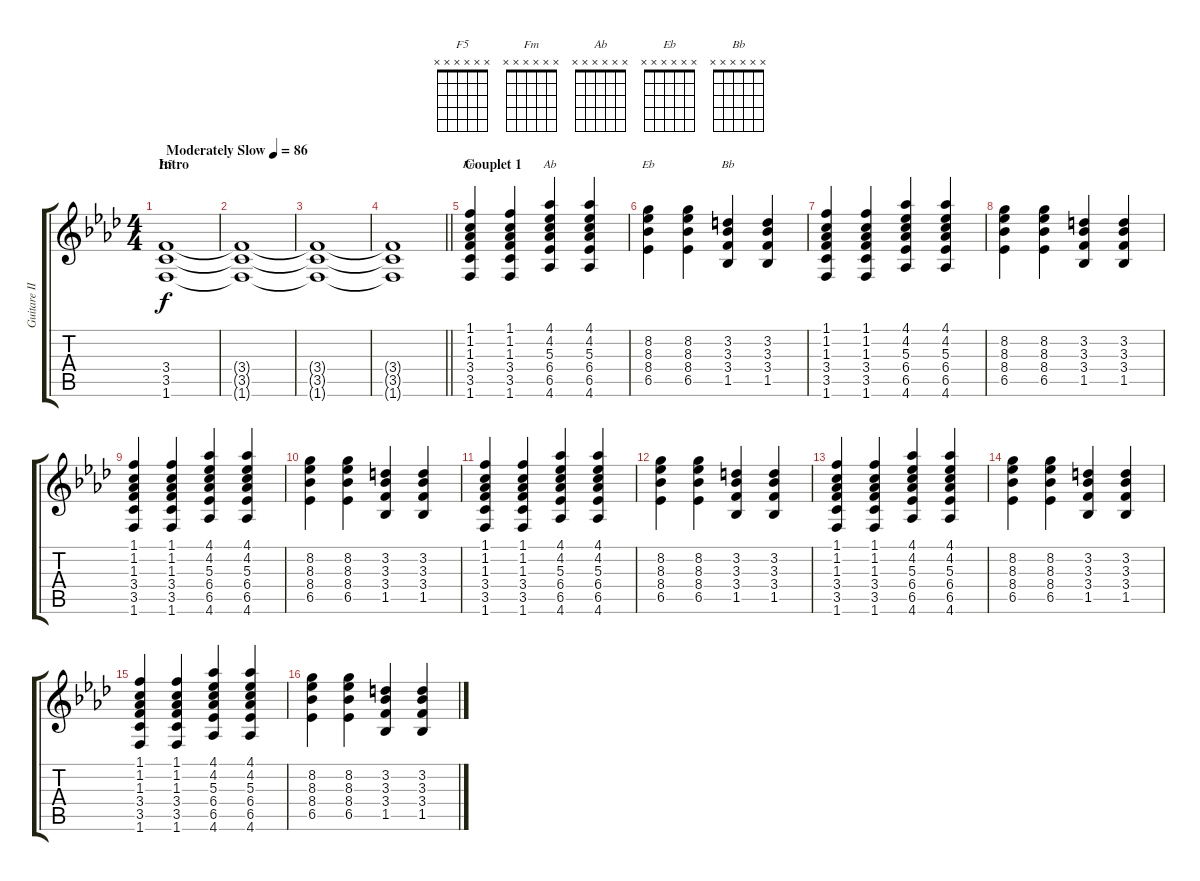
\track ("Guitare II" "Guitare II") {instrument electricguitarclean}
\staff {score tabs}
\tuning (E4 B3 G3 D3 A2 E2) {hide}
\chord ("F5" x x x x x x)
\chord ("Fm" x x x x x x)
\chord ("Ab" x x x x x x)
\chord ("Eb" x x x x x x)
\chord ("Bb" x x x x x x)
\ts (4 4)
\section ("" "Intro")
\tempo (86 "Moderately Slow")
\clef g2
\ks ab
(3.4 3.5 1.6).1{ch "F5" dy f instrument overdrivenguitar} |
(3.4{t} 3.5{t} 1.6{t}).1 |
(3.4{t} 3.5{t} 1.6{t}).1 |
\barLineRight lightlight
(3.4{t} 3.5{t} 1.6{t}).1 |
\section ("" "Couplet 1")
(1.1 1.2 1.3 3.4 3.5 1.6).4{ch "Fm" instrument electricguitarclean} (1.1 1.2 1.3 3.4 3.5 1.6).4 (4.1 4.2 5.3 6.4 6.5 4.6).4{ch "Ab"} (4.1 4.2 5.3 6.4 6.5 4.6).4 |
(8.2 8.3 8.4 6.5).4{ch "Eb"} (8.2 8.3 8.4 6.5).4 (3.2 3.3 3.4 1.5).4{ch "Bb"} (3.2 3.3 3.4 1.5).4 |
(1.1 1.2 1.3 3.4 3.5 1.6).4 (1.1 1.2 1.3 3.4 3.5 1.6).4 (4.1 4.2 5.3 6.4 6.5 4.6).4 (4.1 4.2 5.3 6.4 6.5 4.6).4 |
(8.2 8.3 8.4 6.5).4 (8.2 8.3 8.4 6.5).4 (3.2 3.3 3.4 1.5).4 (3.2 3.3 3.4 1.5).4 |
(1.1 1.2 1.3 3.4 3.5 1.6).4 (1.1 1.2 1.3 3.4 3.5 1.6).4 (4.1 4.2 5.3 6.4 6.5 4.6).4 (4.1 4.2 5.3 6.4 6.5 4.6).4 |
(8.2 8.3 8.4 6.5).4 (8.2 8.3 8.4 6.5).4 (3.2 3.3 3.4 1.5).4 (3.2 3.3 3.4 1.5).4 |
(1.1 1.2 1.3 3.4 3.5 1.6).4 (1.1 1.2 1.3 3.4 3.5 1.6).4 (4.1 4.2 5.3 6.4 6.5 4.6).4 (4.1 4.2 5.3 6.4 6.5 4.6).4 |
(8.2 8.3 8.4 6.5).4 (8.2 8.3 8.4 6.5).4 (3.2 3.3 3.4 1.5).4 (3.2 3.3 3.4 1.5).4 |
(1.1 1.2 1.3 3.4 3.5 1.6).4 (1.1 1.2 1.3 3.4 3.5 1.6).4 (4.1 4.2 5.3 6.4 6.5 4.6).4 (4.1 4.2 5.3 6.4 6.5 4.6).4 |
(8.2 8.3 8.4 6.5).4 (8.2 8.3 8.4 6.5).4 (3.2 3.3 3.4 1.5).4 (3.2 3.3 3.4 1.5).4 |
(1.1 1.2 1.3 3.4 3.5 1.6).4 (1.1 1.2 1.3 3.4 3.5 1.6).4 (4.1 4.2 5.3 6.4 6.5 4.6).4 (4.1 4.2 5.3 6.4 6.5 4.6).4 |
(8.2 8.3 8.4 6.5).4 (8.2 8.3 8.4 6.5).4 (3.2 3.3 3.4 1.5).4 (3.2 3.3 3.4 1.5).4
